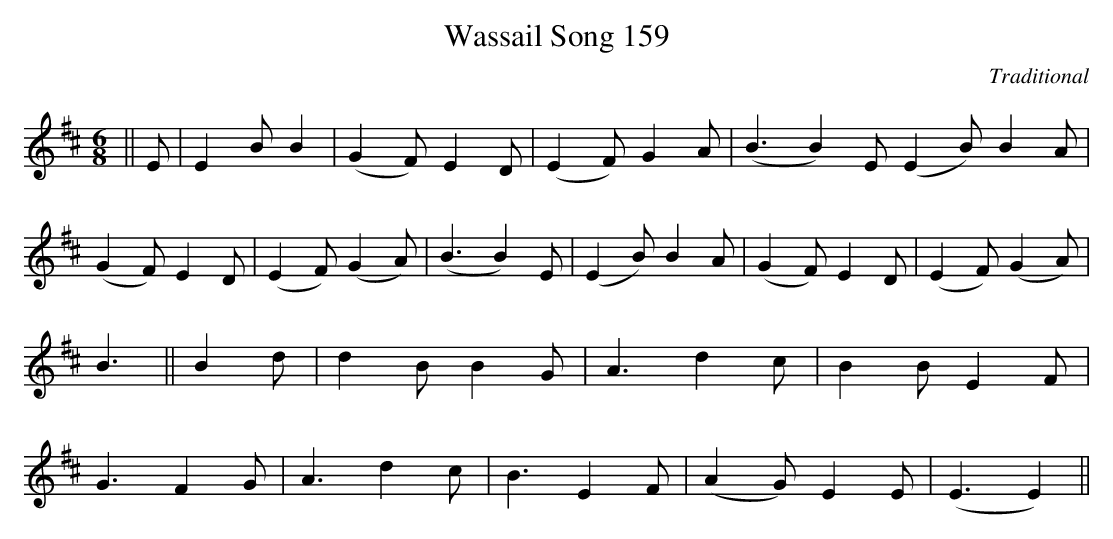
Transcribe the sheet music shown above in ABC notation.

X:1
T:Wassail Song 159
M:6/8
L:1/8
C:Traditional
K:D
||E|E2BB2|(G2F)E2D|(E2F)G2A|
(B3B2)E(E2B)B2A|(G2F)E2D|(E2F)(G2A)|
(B3B2)E|(E2B)B2A|(G2F)E2D|(E2F)(G2A)|
B3||B2d|d2BB2G|A3d2c|B2BE2F|
G3F2G|A3d2c|B3E2F|(A2G)E2E|(E3E2)||
